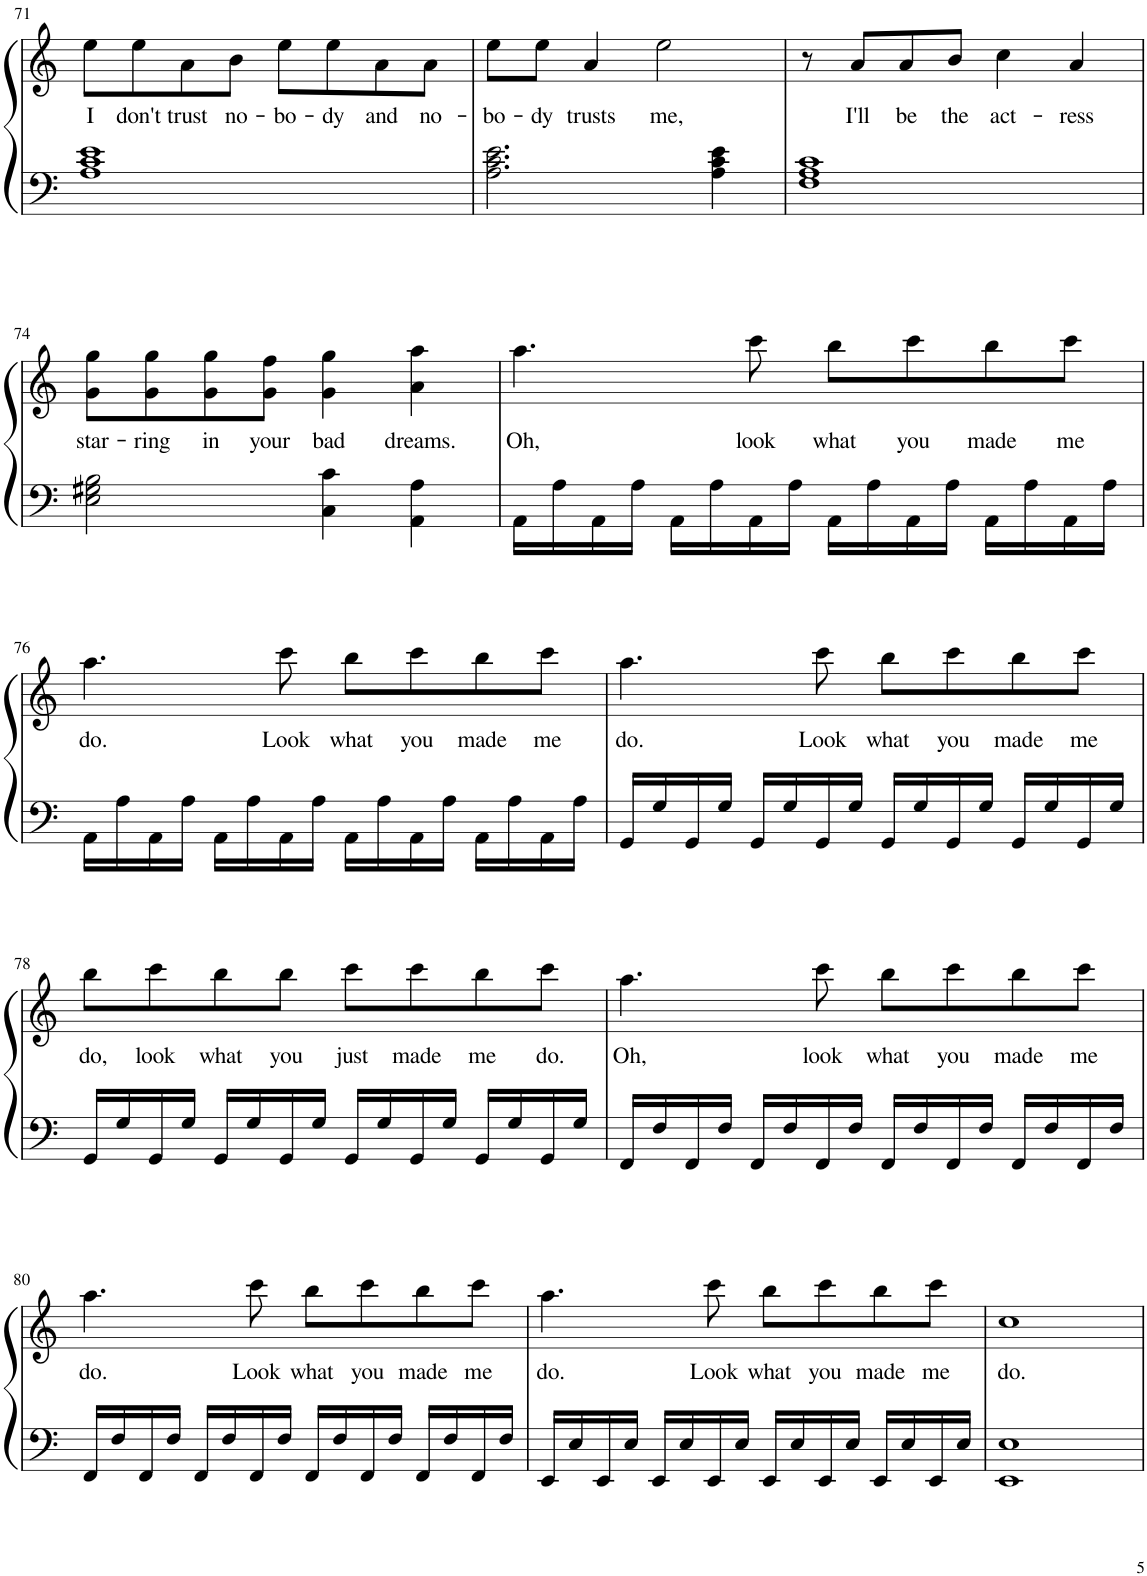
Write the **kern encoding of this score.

**kern	**kern	**text
*part1	*part1	*part1
*staff2	*staff1	*staff1
*I"Piano	*	*
*I'Pno.	*	*
!!LO:PB:g=z
*clefF4	*clefG2	*
*k[]	*k[]	*
*M4/4	*M4/4	*
=71	=71	=71
!	!	!LO:LY:b
1A 1c 1e	8ee\L	I
!	!	!LO:LY:b
.	8ee\	don't
!	!	!LO:LY:b
.	8a\	trust
!	!	!LO:LY:b
.	8b\J	no-
!	!	!LO:LY:b
.	8ee\L	-bo-
!	!	!LO:LY:b
.	8ee\	-dy
!	!	!LO:LY:b
.	8a\	and
!	!	!LO:LY:b
.	8a\J	no-
=72	=72	=72
!	!	!LO:LY:b
2.A\ 2.c\ 2.e\	8ee\L	-bo-
!	!	!LO:LY:b
.	8ee\J	-dy
!	!	!LO:LY:b
.	4a/	trusts
!	!	!LO:LY:b
.	2ee\	me,
4A\ 4c\ 4e\	.	.
=73	=73	=73
1F 1A 1c	8r	.
!	!	!LO:LY:b
.	8a/L	I'll
!	!	!LO:LY:b
.	8a/	be
!	!	!LO:LY:b
.	8b/J	the
!	!	!LO:LY:b
.	4cc\	act-
!	!	!LO:LY:b
.	4a/	-ress
!!LO:LB:g=z
=74	=74	=74
!	!	!LO:LY:b
2E\ 2G#X\ 2B\	8g\ 8gg\L	star-
!	!	!LO:LY:b
.	8g\ 8gg\	-ring
!	!	!LO:LY:b
.	8g\ 8gg\	in
!	!	!LO:LY:b
.	8g\ 8ff\J	your
!	!	!LO:LY:b
4C\ 4c\	4g\ 4gg\	bad
!	!	!LO:LY:b
4AA\ 4A\	4a\ 4aa\	dreams.
=75	=75	=75
!	!	!LO:LY:b
16AA\LL	4.aa\	Oh,
16A\	.	.
16AA\	.	.
16A\JJ	.	.
16AA\LL	.	.
16A\	.	.
!	!	!LO:LY:b
16AA\	8ccc\	look
16A\JJ	.	.
!	!	!LO:LY:b
16AA\LL	8bb\L	what
16A\	.	.
!	!	!LO:LY:b
16AA\	8ccc\	you
16A\JJ	.	.
!	!	!LO:LY:b
16AA\LL	8bb\	made
16A\	.	.
!	!	!LO:LY:b
16AA\	8ccc\J	me
16A\JJ	.	.
!!LO:LB:g=z
=76	=76	=76
!	!	!LO:LY:b
16AA\LL	4.aa\	do.
16A\	.	.
16AA\	.	.
16A\JJ	.	.
16AA\LL	.	.
16A\	.	.
!	!	!LO:LY:b
16AA\	8ccc\	Look
16A\JJ	.	.
!	!	!LO:LY:b
16AA\LL	8bb\L	what
16A\	.	.
!	!	!LO:LY:b
16AA\	8ccc\	you
16A\JJ	.	.
!	!	!LO:LY:b
16AA\LL	8bb\	made
16A\	.	.
!	!	!LO:LY:b
16AA\	8ccc\J	me
16A\JJ	.	.
=77	=77	=77
!	!	!LO:LY:b
16GG/LL	4.aa\	do.
16G/	.	.
16GG/	.	.
16G/JJ	.	.
16GG/LL	.	.
16G/	.	.
!	!	!LO:LY:b
16GG/	8ccc\	Look
16G/JJ	.	.
!	!	!LO:LY:b
16GG/LL	8bb\L	what
16G/	.	.
!	!	!LO:LY:b
16GG/	8ccc\	you
16G/JJ	.	.
!	!	!LO:LY:b
16GG/LL	8bb\	made
16G/	.	.
!	!	!LO:LY:b
16GG/	8ccc\J	me
16G/JJ	.	.
!!LO:LB:g=z
=78	=78	=78
!	!	!LO:LY:b
16GG/LL	8bb\L	do,
16G/	.	.
!	!	!LO:LY:b
16GG/	8ccc\	look
16G/JJ	.	.
!	!	!LO:LY:b
16GG/LL	8bb\	what
16G/	.	.
!	!	!LO:LY:b
16GG/	8bb\J	you
16G/JJ	.	.
!	!	!LO:LY:b
16GG/LL	8ccc\L	just
16G/	.	.
!	!	!LO:LY:b
16GG/	8ccc\	made
16G/JJ	.	.
!	!	!LO:LY:b
16GG/LL	8bb\	me
16G/	.	.
!	!	!LO:LY:b
16GG/	8ccc\J	do.
16G/JJ	.	.
=79	=79	=79
!	!	!LO:LY:b
16FF/LL	4.aa\	Oh,
16F/	.	.
16FF/	.	.
16F/JJ	.	.
16FF/LL	.	.
16F/	.	.
!	!	!LO:LY:b
16FF/	8ccc\	look
16F/JJ	.	.
!	!	!LO:LY:b
16FF/LL	8bb\L	what
16F/	.	.
!	!	!LO:LY:b
16FF/	8ccc\	you
16F/JJ	.	.
!	!	!LO:LY:b
16FF/LL	8bb\	made
16F/	.	.
!	!	!LO:LY:b
16FF/	8ccc\J	me
16F/JJ	.	.
!!LO:LB:g=z
=80	=80	=80
!	!	!LO:LY:b
16FF/LL	4.aa\	do.
16F/	.	.
16FF/	.	.
16F/JJ	.	.
16FF/LL	.	.
16F/	.	.
!	!	!LO:LY:b
16FF/	8ccc\	Look
16F/JJ	.	.
!	!	!LO:LY:b
16FF/LL	8bb\L	what
16F/	.	.
!	!	!LO:LY:b
16FF/	8ccc\	you
16F/JJ	.	.
!	!	!LO:LY:b
16FF/LL	8bb\	made
16F/	.	.
!	!	!LO:LY:b
16FF/	8ccc\J	me
16F/JJ	.	.
=81	=81	=81
!	!	!LO:LY:b
16EE/LL	4.aa\	do.
16E/	.	.
16EE/	.	.
16E/JJ	.	.
16EE/LL	.	.
16E/	.	.
!	!	!LO:LY:b
16EE/	8ccc\	Look
16E/JJ	.	.
!	!	!LO:LY:b
16EE/LL	8bb\L	what
16E/	.	.
!	!	!LO:LY:b
16EE/	8ccc\	you
16E/JJ	.	.
!	!	!LO:LY:b
16EE/LL	8bb\	made
16E/	.	.
!	!	!LO:LY:b
16EE/	8ccc\J	me
16E/JJ	.	.
=82	=82	=82
!	!	!LO:LY:b
1EE 1E	1cc	do.
=	=	=
*-	*-	*-
